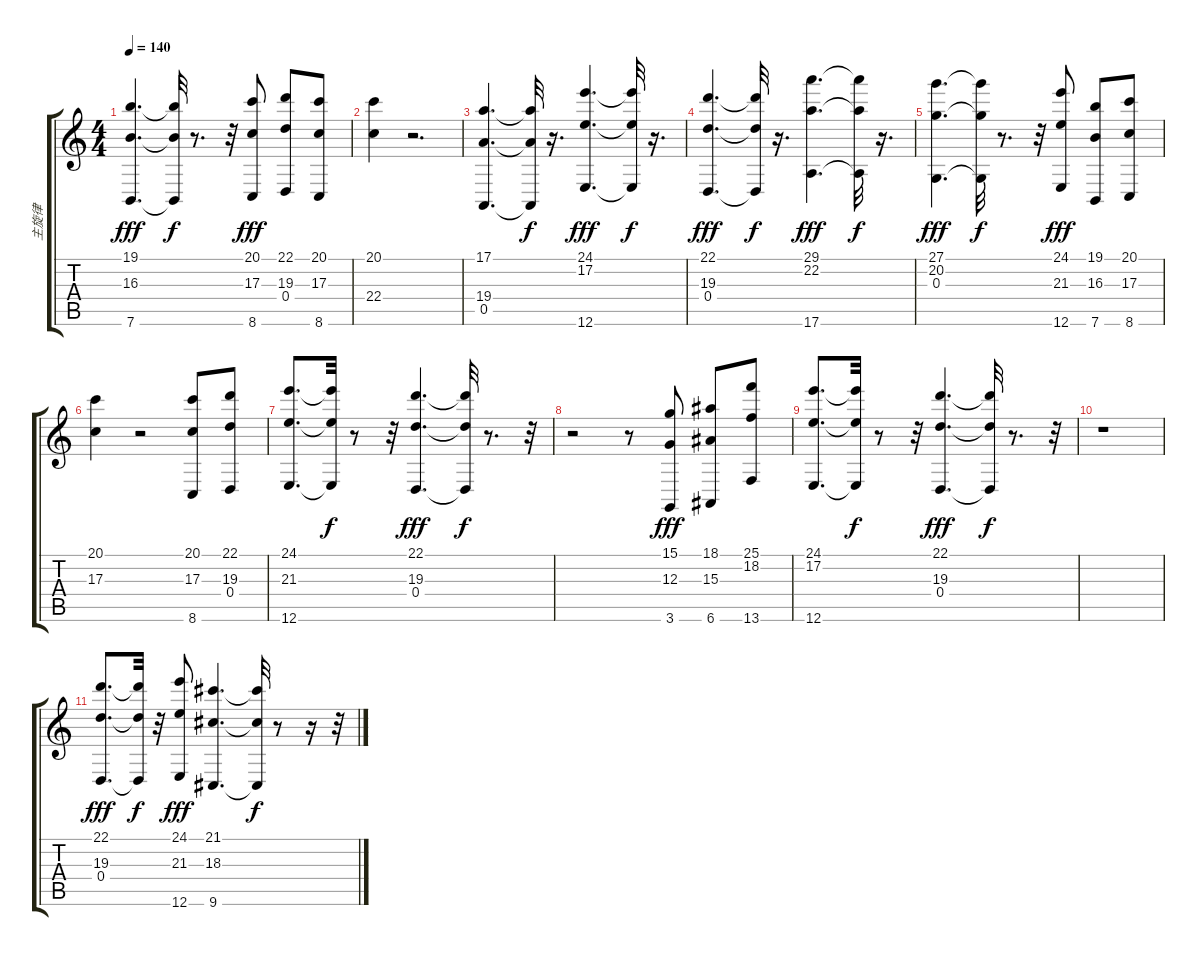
\track ("主旋律" "主旋律") {instrument acousticgrandpiano}
\staff {score tabs}
\tuning (E4 B3 G3 D3 A2 E2) {hide}
\ts (4 4)
\tempo 140
\clef g2
\ks c
(19.1 16.3 7.6).4{d dy fff} (19.1{t} 16.3{t} 7.6{t}).32{dy f} r.8{d} r.32 (20.1 17.3 8.6).8{dy fff} (22.1 19.3 0.4).8 (20.1 17.3 8.6).8 |
(20.1 22.4).4 r.2{d} |
(17.1 19.4 0.5).4{d} (17.1{t} 19.4{t} 0.5{t}).32{dy f} r.16{d} (24.1 17.2 12.6).4{d dy fff} (24.1{t} 17.2{t} 12.6{t}).32{dy f} r.16{d} |
(22.1 19.3 0.4).4{d dy fff} (22.1{t} 19.3{t} 0.4{t}).32{dy f} r.16{d} (29.1 22.2 17.6).4{d dy fff} (29.1{t} 22.2{t} 17.6{t}).32{dy f} r.16{d} |
(27.1 20.2 0.3).4{d dy fff} (27.1{t} 20.2{t} 0.3{t}).32{dy f} r.8{d} r.32 (24.1 21.3 12.6).8{dy fff} (19.1 16.3 7.6).8 (20.1 17.3 8.6).8 |
(20.1 17.3).4 r.2 (20.1 17.3 8.6).8 (22.1 19.3 0.4).8 |
(24.1 21.3 12.6).8{d} (24.1{t} 21.3{t} 12.6{t}).32{dy f} r.8 r.32 (22.1 19.3 0.4).4{d dy fff} (22.1{t} 19.3{t} 0.4{t}).32{dy f} r.8{d} r.32 |
r.2 r.8 (15.1 12.3 3.6).8{dy fff} (18.1 15.3 6.6).8 (25.1 18.2 13.6).8 |
(24.1 17.2 12.6).8{d} (24.1{t} 17.2{t} 12.6{t}).32{dy f} r.8 r.32 (22.1 19.3 0.4).4{d dy fff} (22.1{t} 19.3{t} 0.4{t}).32{dy f} r.8{d} r.32 |
r.1 |
(22.1 19.3 0.4).8{d dy fff} (22.1{t} 19.3{t} 0.4{t}).32{dy f} r.32 (24.1 21.3 12.6).8{dy fff} (21.1 18.3 9.6).4{d} (21.1{t} 18.3{t} 9.6{t}).32{dy f} r.8 r.16 r.32
